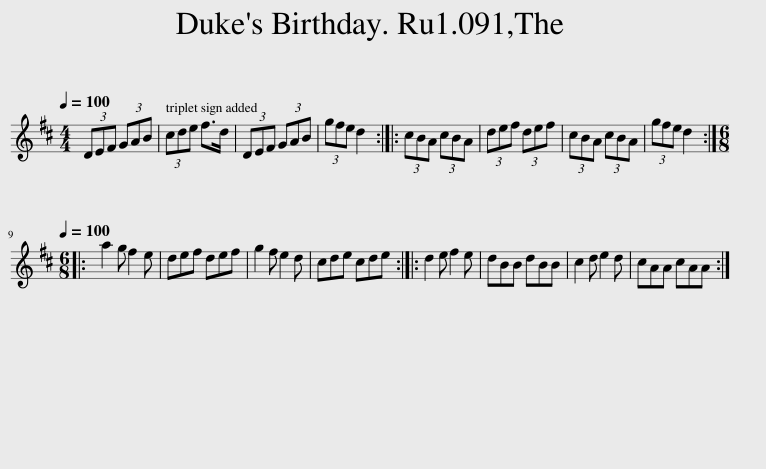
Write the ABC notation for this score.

X:1
L:1/8
Q:1/4=100
M:4/4
I:linebreak $
K:D
V:1 treble
V:1
 (3DEF (3GAB | (3cde f>d | (3DEF (3GAB | (3gfe d2 :: (3cBA (3cBA | %5
 (3def (3def | (3cBA (3cBA | (3gfe d2 ::$[M:6/8][Q:1/4=100] a2 g f2 e | def def | %10
 g2 f e2 d | cde cde :: d2 e f2 e | dBB dBB | c2 d e2 d | %15
 cAA cAA :| %16
